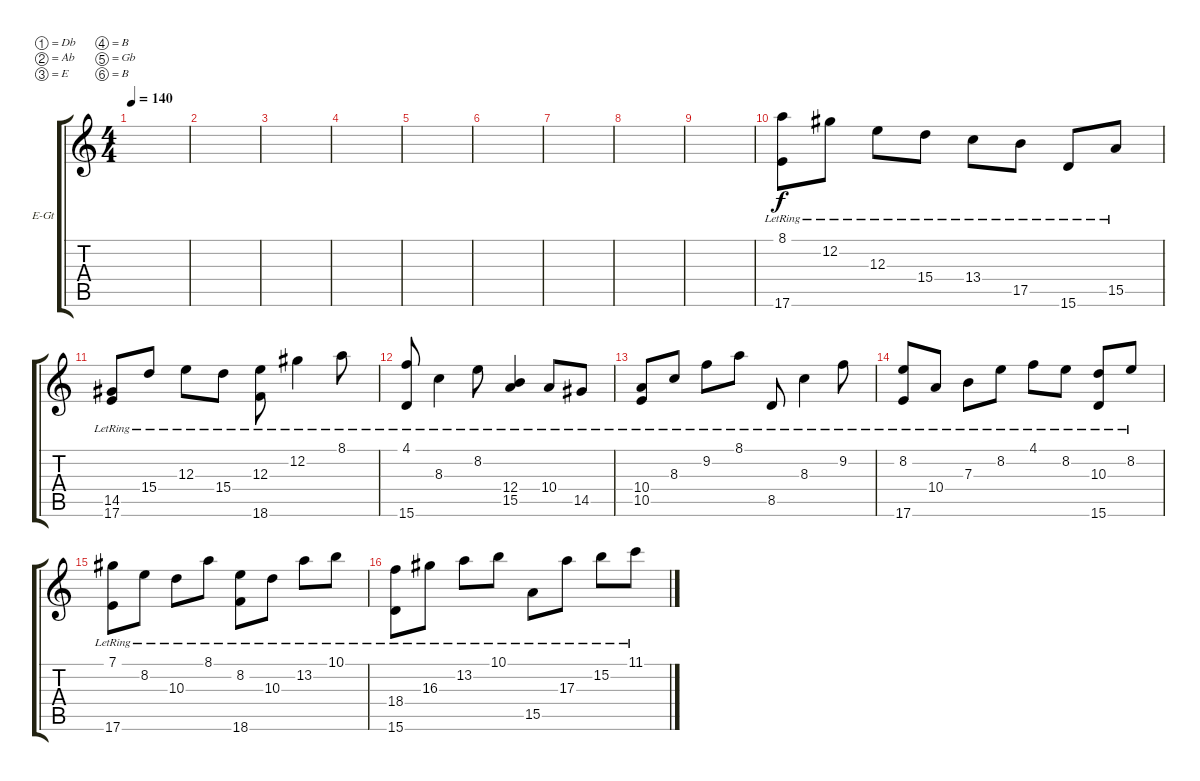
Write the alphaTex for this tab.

\defaultSystemsLayout 4
\bracketExtendMode groupsimilarinstruments
\firstSystemTrackNameOrientation horizontal
\otherSystemsTrackNameOrientation horizontal
\track ("Electric Guitar" "E-Gt") {instrument electricguitarclean}
\staff {score tabs}
\tuning (Db4 Ab3 E3 B2 Gb2 B1)
\ts (4 4)
\tempo 140
\clef g2
\ks c
|
|
|
|
|
|
|
|
|
(8.1{lr} 17.6{lr}).8 12.2{lr}.8 12.3{lr}.8 15.4{lr}.8 13.4{lr}.8 17.5{lr}.8 15.6{lr}.8 15.5{lr}.8 |
(14.5{lr} 17.6{lr}).8 15.4{lr}.8 12.3{lr}.8 15.4{lr}.8 (12.3{lr} 18.6{lr}).8 12.2{lr}.4 8.1{lr}.8 |
(4.1{lr} 15.6{lr}).8 8.3{lr}.4 8.2{lr}.8 (12.4{lr} 15.5{lr}).4 10.4{lr}.8 14.5{lr}.8 |
(10.4{lr} 10.5{lr}).8 8.3{lr}.8 9.2{lr}.8 8.1{lr}.8 8.5{lr}.8 8.3{lr}.4 9.2{lr}.8 |
(17.6{lr} 8.2{lr}).8 10.4{lr}.8 7.3{lr}.8 8.2{lr}.8 4.1{lr}.8 8.2{lr}.8 (15.6{lr} 10.3{lr}).8 8.2{lr}.8 |
(17.6{lr} 7.1{lr}).8 8.2{lr}.8 10.3{lr}.8 8.1{lr}.8 (18.6{lr} 8.2{lr}).8 10.3{lr}.8 13.2{lr}.8 10.1{lr}.8 |
(15.6{lr} 18.4{lr}).8 16.3{lr}.8 13.2{lr}.8 10.1{lr}.8 15.5{lr}.8 17.3{lr}.8 15.2{lr}.8 11.1{lr}.8
